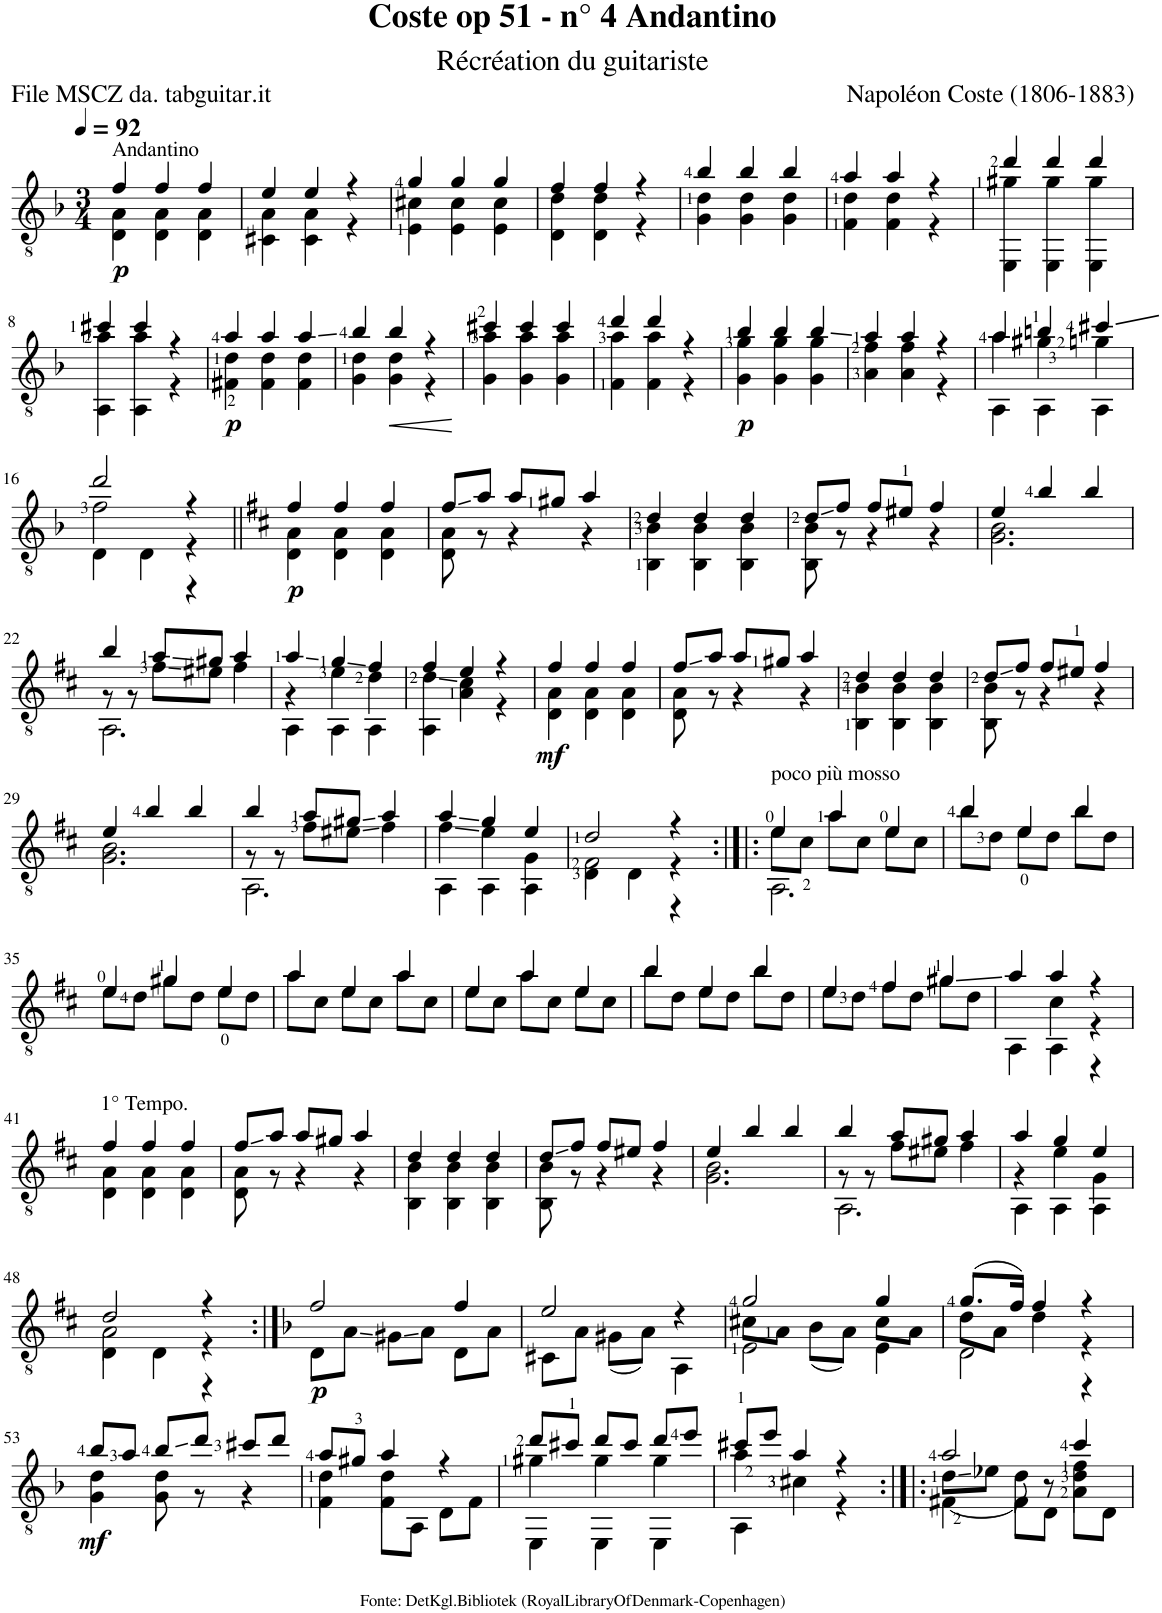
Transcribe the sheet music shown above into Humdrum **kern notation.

**kern	**dynam
*part1	*part1
*staff1	*staff1
*I"Guitar	*
*I'Guit.	*
*clefGv2	*
*k[b-]	*
*M3/4	*
*MM92	*
=1	=1
*^	*
!LO:TX:a:t=Andantino	!	!
!	!	!LO:DY:b
4f/	4D\ 4A\	p
4f/	4D\ 4A\	.
4f/	4D\ 4A\	.
=2	=2	=2
4e/	4C#X\ 4A\	.
4e/	4C#\ 4A\	.
4r	4r	.
=3	=3	=3
4g/	4E\ 4c#X\	.
4g/	4E\ 4c#\	.
4g/	4E\ 4c#\	.
=4	=4	=4
4f/	4D\ 4d\	.
4f/	4D\ 4d\	.
4r	4r	.
=5	=5	=5
4b-/	4G\ 4d\	.
4b-/	4G\ 4d\	.
4b-/	4G\ 4d\	.
=6	=6	=6
4a/	4F\ 4d\	.
4a/	4F\ 4d\	.
4r	4r	.
=7	=7	=7
4dd/	4EE\ 4g#X\	.
4dd/	4EE\ 4g#\	.
4dd/	4EE\ 4g#\	.
!!LO:LB:g=z	!!
=8	=8	=8
4cc#X/	4AA\ 4a\	.
4cc#/	4AA\ 4a\	.
4r	4r	.
=9	=9	=9
!	!	!LO:DY:b
4a/	4F#X\ 4d\	p
4a/	4F#\ 4d\	.
4a/	4F#\ 4d\	.
=10	=10	=10
4b-/	4G\ 4d\	.
!	!	!LO:HP:b
4b-/	4G\ 4d\	<
4r	4r	.
*v	*v	*
.	[
=11	=11
*^	*
4cc#X/	4G\ 4a\	.
4cc#/	4G\ 4a\	.
4cc#/	4G\ 4a\	.
=12	=12	=12
4dd/	4F\ 4a\	.
4dd/	4F\ 4a\	.
4r	4r	.
=13	=13	=13
!	!	!LO:DY:b
4b-/	4G\ 4g\	p
4b-/	4G\ 4g\	.
4b-/	4G\ 4g\	.
=14	=14	=14
4a/	4A\ 4f\	.
4a/	4A\ 4f\	.
4r	4r	.
=15	=15	=15
*	*^	*
4a/	4a\	4AA\	.
4bn/	4g#X\	4AA\	.
4cc#X/	4gn\	4AA\	.
!!LO:LB:g=z	!!	!!
=16	=16	=16	=16
2dd/	2f\	4D\	.
.	.	4D\	.
4r	4r	4r	.
*v	*v	*v	*
=17||	=17||
*k[f#c#]	*
*^	*
*	*^	*
!	!	!	!LO:DY:b
*	*v	*v	*
4f#/	4D\ 4A\	p
4f#/	4D\ 4A\	.
4f#/	4D\ 4A\	.
=18	=18	=18
8f#/L	8D\ 8A\	.
8a/J	8r	.
8a/L	4r	.
8g#X/J	.	.
4a/	4r	.
=19	=19	=19
4d/	4BB\ 4B\	.
4d/	4BB\ 4B\	.
4d/	4BB\ 4B\	.
=20	=20	=20
8d/L	8BB\ 8B\	.
8f#/J	8r	.
8f#/L	4r	.
8e#X/J	.	.
4f#/	4r	.
=21	=21	=21
4e/	2.G\ 2.B\	.
4b/	.	.
4b/	.	.
!!LO:LB:g=z	!!
=22	=22	=22
*	*^	*
4b/	8r	2.AA\	.
.	8r	.	.
8a/L	8f#\L	.	.
8g#X/J	8e#X\J	.	.
4a/	4f#\	.	.
=23	=23	=23	=23
4a/	4r	4AA\	.
4g/	4e\	4AA\	.
4f#/	4d\	4AA\	.
*	*v	*v	*
=24	=24	=24
4f#/	4AA\ 4d\	.
4e/	4A\ 4c#\	.
4r	4r	.
=25	=25	=25
!	!	!LO:DY:b
4f#/	4D\ 4A\	mf
4f#/	4D\ 4A\	.
4f#/	4D\ 4A\	.
=26	=26	=26
8f#/L	8D\ 8A\	.
8a/J	8r	.
8a/L	4r	.
8g#X/J	.	.
4a/	4r	.
=27	=27	=27
4d/	4BB\ 4B\	.
4d/	4BB\ 4B\	.
4d/	4BB\ 4B\	.
=28	=28	=28
8d/L	8BB\ 8B\	.
8f#/J	8r	.
8f#/L	4r	.
8e#X/J	.	.
4f#/	4r	.
!!LO:LB:g=z	!!
=29	=29	=29
4e/	2.G\ 2.B\	.
4b/	.	.
4b/	.	.
=30	=30	=30
*	*^	*
4b/	8r	2.AA\	.
.	8r	.	.
8a/L	8f#\L	.	.
8g#X/J	8e#X\J	.	.
4a/	4f#\	.	.
=31	=31	=31	=31
4a/	4f#\	4AA\	.
4g/	4e\	4AA\	.
4e/	4G\	4AA\	.
=32	=32	=32	=32
2d/	2F#\	4D\	.
.	.	4D\	.
4r	4r	4r	.
=33:|!|:	=33:|!|:	=33:|!|:	=33:|!|:
!LO:TX:a:t=poco più mosso	!	!	!
4e/	8e\L	2.AA\	.
.	8c#\J	.	.
4a/	8a\L	.	.
.	8c#\J	.	.
4e/	8e\L	.	.
.	8c#\J	.	.
*	*v	*v	*
=34	=34	=34
4b/	8b\L	.
.	8d\J	.
4e/	8e\L	.
.	8d\J	.
4b/	8b\L	.
.	8d\J	.
!!LO:LB:g=z	!!
=35	=35	=35
4e/	8e\L	.
.	8d\J	.
4g#X/	8g#\L	.
.	8d\J	.
4e/	8e\L	.
.	8d\J	.
=36	=36	=36
4a/	8a\L	.
.	8c#\J	.
4e/	8e\L	.
.	8c#\J	.
4a/	8a\L	.
.	8c#\J	.
=37	=37	=37
4e/	8e\L	.
.	8c#\J	.
4a/	8a\L	.
.	8c#\J	.
4e/	8e\L	.
.	8c#\J	.
=38	=38	=38
4b/	8b\L	.
.	8d\J	.
4e/	8e\L	.
.	8d\J	.
4b/	8b\L	.
.	8d\J	.
=39	=39	=39
4e/	8e\L	.
.	8d\J	.
4f#/	8f#\L	.
.	8d\J	.
4g#X/	8g#\L	.
.	8d\J	.
=40	=40	=40
*	*^	*
4a/	4ryy	4AA\	.
4a/	4c#\	4AA\	.
4r	4r	4r	.
!!LO:LB:g=z	!!	!!
=41	=41	=41	=41
!LO:TX:a:t=1° Tempo.	!	!	!
*	*v	*v	*
4f#/	4D\ 4A\	.
4f#/	4D\ 4A\	.
4f#/	4D\ 4A\	.
=42	=42	=42
8f#/L	8D\ 8A\	.
8a/J	8r	.
8a/L	4r	.
8g#X/J	.	.
4a/	4r	.
=43	=43	=43
4d/	4BB\ 4B\	.
4d/	4BB\ 4B\	.
4d/	4BB\ 4B\	.
=44	=44	=44
8d/L	8BB\ 8B\	.
8f#/J	8r	.
8f#/L	4r	.
8e#X/J	.	.
4f#/	4r	.
=45	=45	=45
4e/	2.G\ 2.B\	.
4b/	.	.
4b/	.	.
=46	=46	=46
*	*^	*
4b/	8r	2.AA\	.
.	8r	.	.
8a/L	8f#\L	.	.
8g#X/J	8e#X\J	.	.
4a/	4f#\	.	.
=47	=47	=47	=47
4a/	4r	4AA\	.
4g/	4e\	4AA\	.
4e/	4G\	4AA\	.
!!LO:LB:g=z	!!	!!
=48	=48	=48	=48
2d/	2A\	4D\	.
.	.	4D\	.
4r	4r	4r	.
*v	*v	*v	*
=49:|!	=49:|!
*k[b-]	*
*^	*
*	*^	*
!	!	!	!LO:DY:b
*	*v	*v	*
2f/	8D\L	p
.	8A\J	.
.	8G#X\L	.
.	8A\J	.
4f/	8D\L	.
.	8A\J	.
=50	=50	=50
2e/	8C#X\L	.
.	8A\J	.
.	(8G#X\L	.
.	8A\J)	.
4r	4AA\	.
=51	=51	=51
*	*^	*
2g/	8c#X\L	2E\	.
.	8A\J	.	.
.	(8B-\L	.	.
.	8A\J)	.	.
4g/	8c#\L	4E\	.
.	8A\J	.	.
=52	=52	=52	=52
(8.g/L	8d\L	2D\	.
.	8A\J	.	.
16f/Jk)	.	.	.
4f/	4d\	.	.
4r	4r	4r	.
!!LO:LB:g=z	!!	!!
=53	=53	=53	=53
!	!	!	!LO:DY:b
*	*v	*v	*
8b-/L	4G\ 4d\	mf
8a/J	.	.
8b-/L	8G\ 8d\	.
8dd/J	8r	.
8cc#X/L	4r	.
8dd/J	.	.
=54	=54	=54
*	*^	*
8a/L	4d\	4F\	.
8g#X/J	.	.	.
4a/	4d\	8F\L	.
.	.	8AA\J	.
4r	4ryy	8D\L	.
.	.	8F\J	.
=55	=55	=55	=55
8dd/L	4g#X\	4EE\	.
8cc#X/J	.	.	.
8dd/L	4g#\	4EE\	.
8cc#/J	.	.	.
8dd/L	4g#\	4EE\	.
8ee/J	.	.	.
=56	=56	=56	=56
8cc#X/L	4a\	4AA\	.
8ee/J	.	.	.
4a/	4c#X\	2ryy	.
4r	4r	.	.
=57:|!|:	=57:|!|:	=57:|!|:	=57:|!|:
2a/	8d\L	[4F#X\	.
.	8e-X\J	.	.
.	8d\	8F#\L]	.
.	8r	8D\J	.
4cc/	4d\ 4f\	8A\L	.
.	.	8D\J	.
*v	*v	*v	*
=	=
*-	*-
